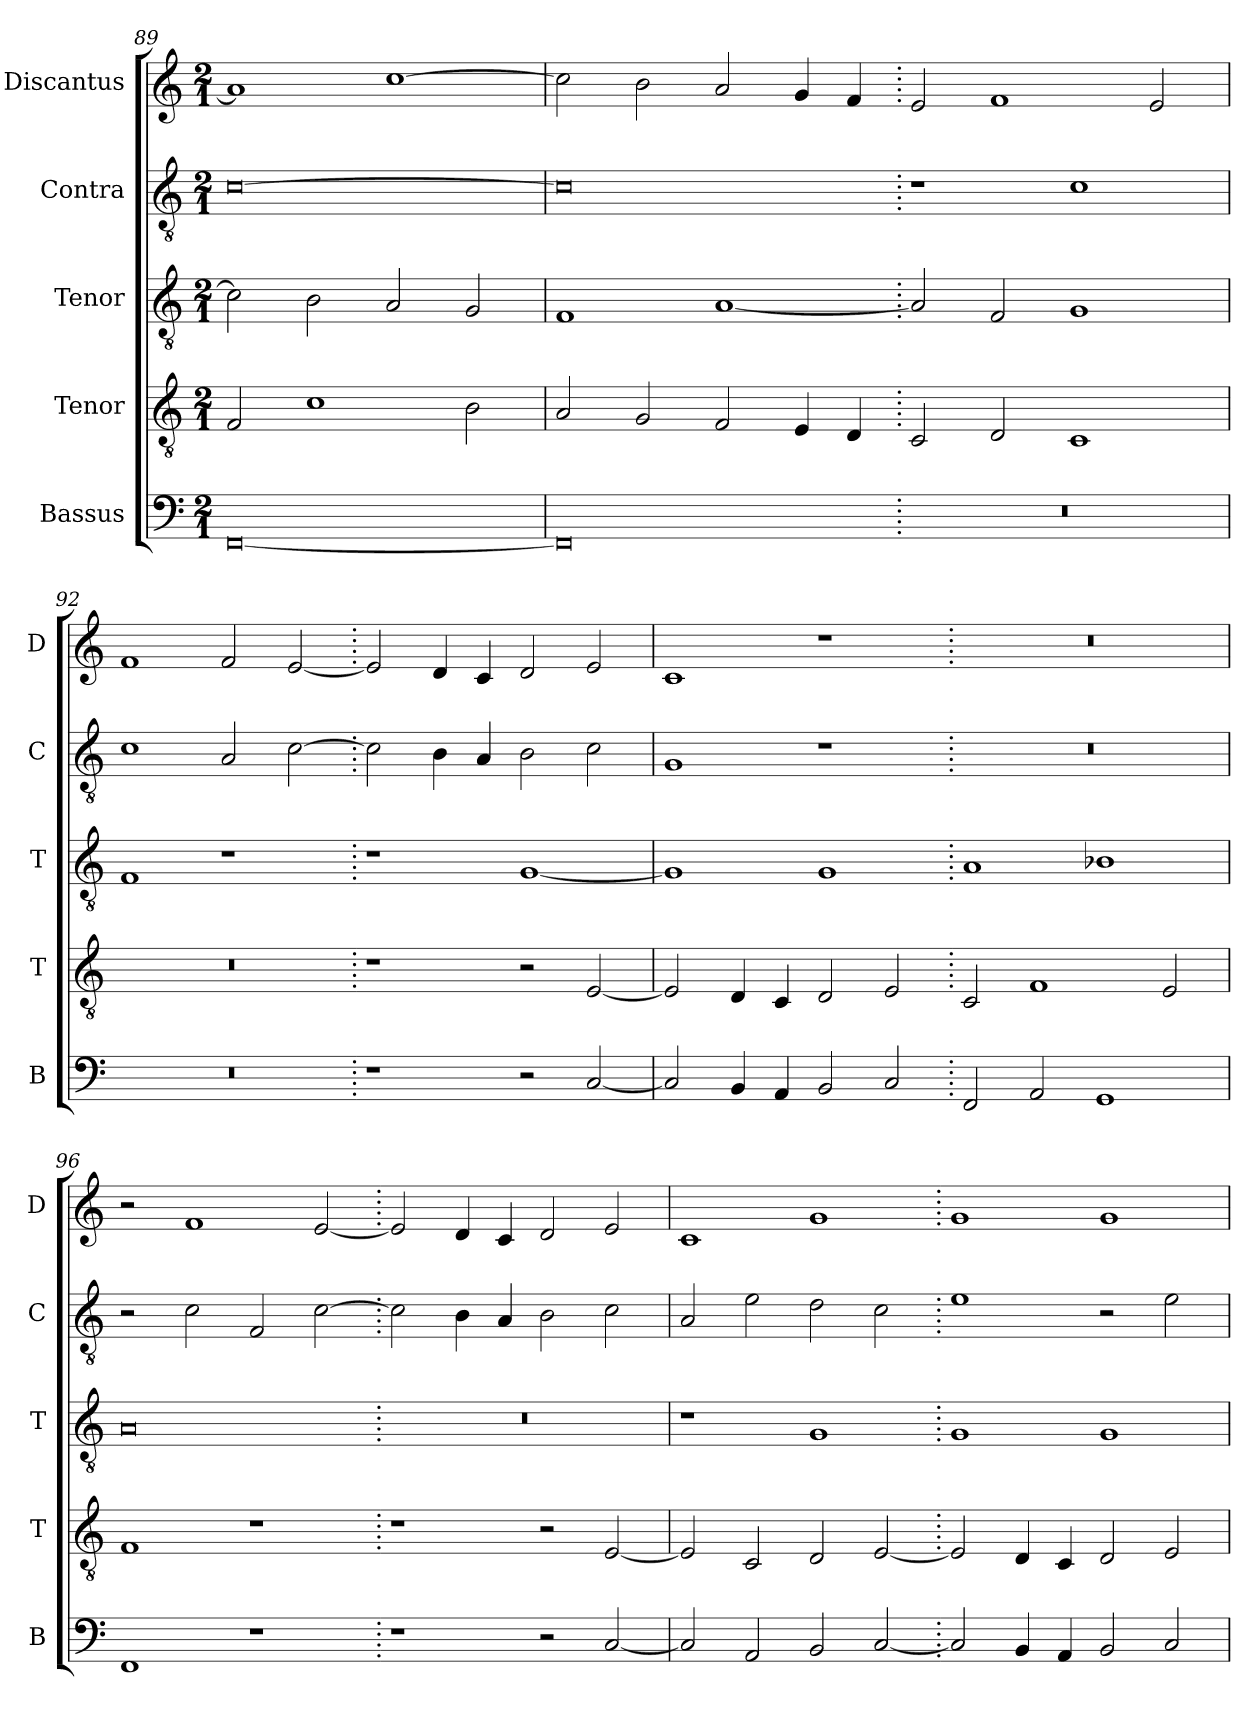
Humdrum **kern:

**kern	**kern	**kern	**kern	**kern
*part5	*part4	*part3	*part2	*part1
*staff5	*staff4	*staff3	*staff2	*staff1
*I"Bassus	*I"Tenor	*I"Tenor	*I"Contra	*I"Discantus
*I'B	*I'T	*I'T	*I'C	*I'D
*clefF4	*clefGv2	*clefGv2	*clefGv2	*clefG2
*k[]	*k[]	*k[]	*k[]	*k[]
*M2/1	*M2/1	*M2/1	*M2/1	*M2/1
=89	=89	=89	=89	=89
[0FF	2F/	2c\]	[0c	1a]
.	1c	2B\	.	.
.	.	2A/	.	[1cc
.	2B\	2G/	.	.
=90	=90	=90	=90	=90
0FF]	2A/	1F	0c]	2cc\]
.	2G/	.	.	2b\
.	2F/	[1A	.	2a/
.	4E/	.	.	4g/
.	4D/	.	.	4f/
=91.	=91.	=91.	=91.	=91.
0r	2C/	2A/]	1r	2e/
.	2D/	2F/	.	1f
.	1C	1G	1c	.
.	.	.	.	2e/
=92	=92	=92	=92	=92
0r	0r	1F	1c	1f
.	.	1r	2A/	2f/
.	.	.	[2c\	[2e/
=93.	=93.	=93.	=93.	=93.
1r	1r	1r	2c\]	2e/]
.	.	.	4B\	4d/
.	.	.	4A/	4c/
2r	2r	[1G	2B\	2d/
[2C/	[2E/	.	2c\	2e/
=94	=94	=94	=94	=94
2C/]	2E/]	1G]	1G	1c
4BB/	4D/	.	.	.
4AA/	4C/	.	.	.
2BB/	2D/	1G	1r	1r
2C/	2E/	.	.	.
=95.	=95.	=95.	=95.	=95.
2FF/	2C/	1A	0r	0r
2AA/	1F	.	.	.
1GG	.	1B-X	.	.
.	2E/	.	.	.
=96	=96	=96	=96	=96
1FF	1F	0A	2r	2r
.	.	.	2c\	1f
1r	1r	.	2F/	.
.	.	.	[2c\	[2e/
=97.	=97.	=97.	=97.	=97.
1r	1r	0r	2c\]	2e/]
.	.	.	4B\	4d/
.	.	.	4A/	4c/
2r	2r	.	2B\	2d/
[2C/	[2E/	.	2c\	2e/
=98	=98	=98	=98	=98
2C/]	2E/]	1r	2A/	1c
2AA/	2C/	.	2e\	.
2BB/	2D/	1G	2d\	1g
[2C/	[2E/	.	2c\	.
=99.	=99.	=99.	=99.	=99.
2C/]	2E/]	1G	1e	1g
4BB/	4D/	.	.	.
4AA/	4C/	.	.	.
2BB/	2D/	1G	2r	1g
2C/	2E/	.	2e\	.
=	=	=	=	=
*-	*-	*-	*-	*-
